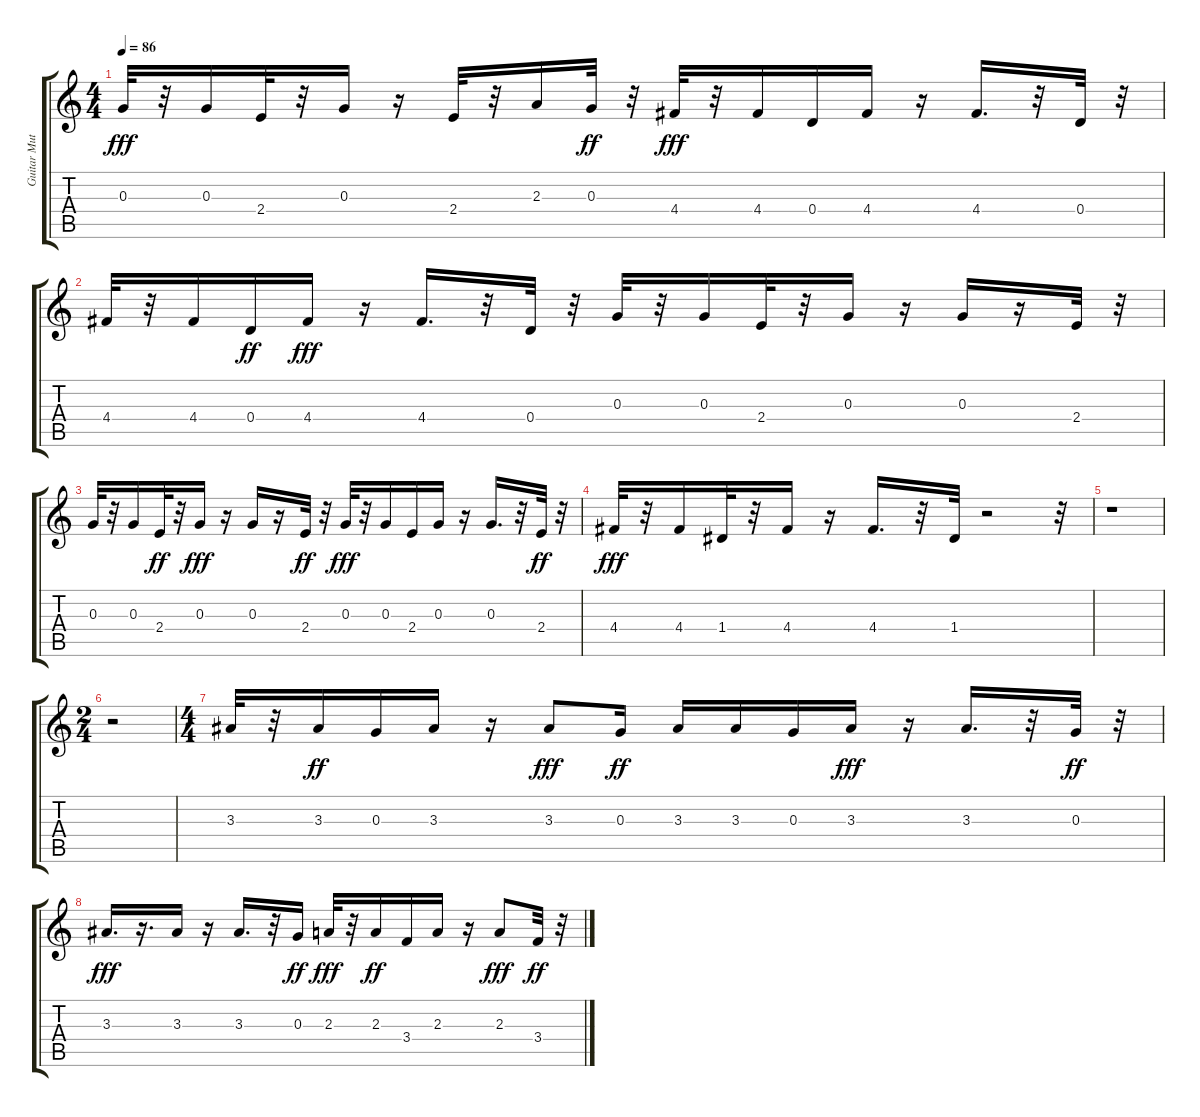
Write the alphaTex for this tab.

\track ("Guitar Muted" "Guitar Mut") {instrument electricguitarmuted}
\staff {score tabs}
\tuning (E4 B3 G3 D3 A2 E2) {hide}
\ts (4 4)
\tempo 86
\clef g2
\ks c
0.3.32{dy fff} r.32 0.3.16 2.4.32 r.32 0.3.16 r.16 2.4.32 r.32 2.3.16 0.3.32{dy ff} r.32 4.4.32{dy fff} r.32 4.4.16 0.4.16 4.4.16 r.16 4.4.16{d} r.32 0.4.32 r.32 |
4.4.32 r.32 4.4.16 0.4.16{dy ff} 4.4.16{dy fff} r.16 4.4.16{d} r.32 0.4.32 r.32 0.3.32 r.32 0.3.16 2.4.32 r.32 0.3.16 r.16 0.3.16 r.16 2.4.32 r.32 |
0.3.32 r.32 0.3.16 2.4.32{dy ff} r.32 0.3.16{dy fff} r.16 0.3.16 r.16 2.4.32{dy ff} r.32 0.3.32{dy fff} r.32 0.3.16 2.4.16 0.3.16 r.16 0.3.16{d} r.32 2.4.32{dy ff} r.32 |
4.4.32{dy fff} r.32 4.4.16 1.4.32 r.32 4.4.16 r.16 4.4.16{d} r.32 1.4.32 r.2 r.32 |
r.1 |
\ts (2 4)
r.2 |
\ts (4 4)
3.3.32 r.32 3.3.16{dy ff} 0.3.16 3.3.16 r.16 3.3.8{dy fff} 0.3.16{dy ff} 3.3.16 3.3.16 0.3.16 3.3.16{dy fff} r.16 3.3.16{d} r.32 0.3.32{dy ff} r.32 |
3.3.16{d dy fff} r.16{d} 3.3.16 r.16 3.3.16{d} r.32 0.3.16{dy ff} 2.3.32{dy fff} r.32 2.3.16{dy ff} 3.4.16 2.3.16 r.16 2.3.8{dy fff} 3.4.32{dy ff} r.32
